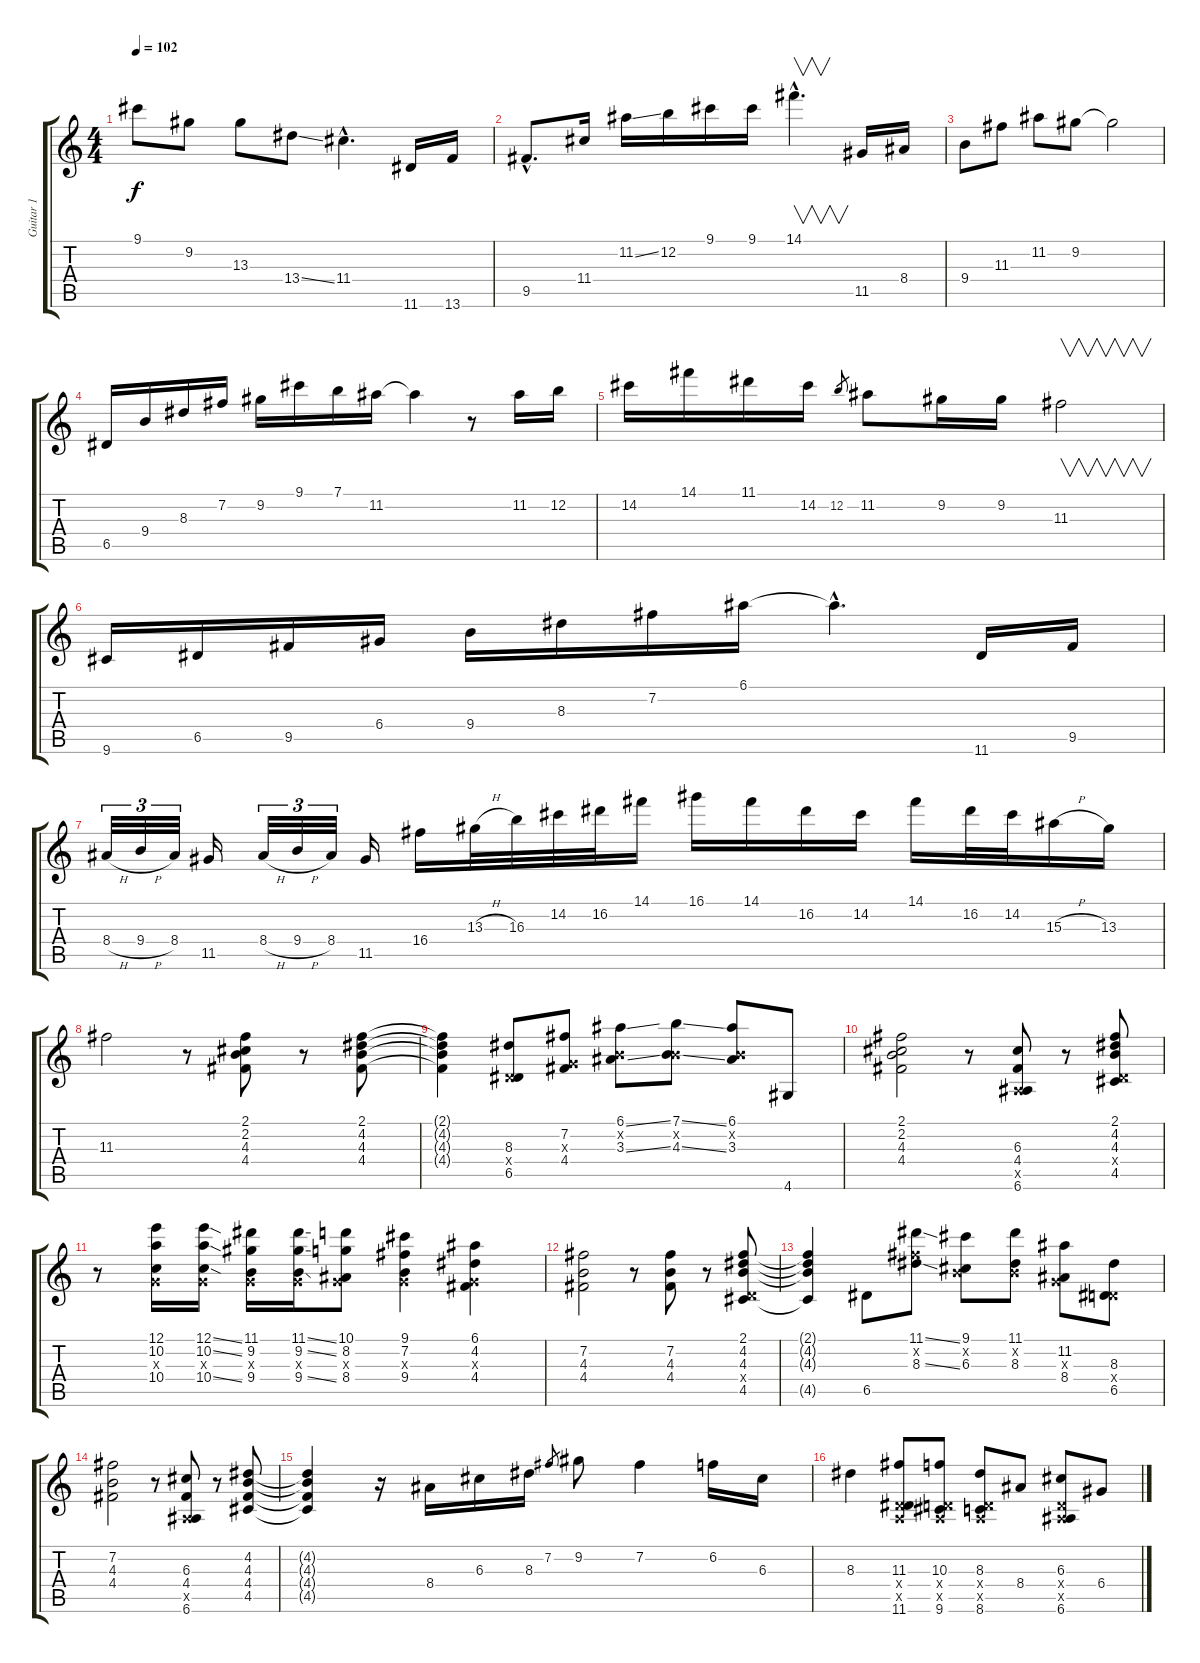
\track ("Guitar 1" "Guitar 1") {instrument electricguitarclean}
\staff {score tabs}
\tuning (E4 B3 G3 D3 A2 E2) {hide}
\ts (4 4)
\tempo 102
\clef g2
\ks c
9.1{t}.8{dy f} 9.2.8 13.3.8 13.4{ss}.8 11.4{hac}.4{d} 11.6.16 13.6.16 |
9.5{hac}.8{d} 11.4.16 11.2{ss}.16 12.2.16 9.1.16 9.1.16 14.1{hac}.4{v d} 11.5.16 8.4.16 |
9.4.8 11.3.8 11.2.8 9.2.8 9.2{t}.2 |
6.5.16 9.4.16 8.3.16 7.2.16 9.2.16 9.1.16 7.1.16 11.2.16 11.2{t}.4 r.8 11.2.16 12.2.16 |
14.2.16 14.1.16 11.1.16 14.2.16 12.2.8{gr} 11.2.8 9.2.16 9.2.16 11.3.2{v} |
9.6.16 6.5.16 9.5.16 6.4.16 9.4.16 8.3.16 7.2.16 6.1.16 6.1{hac t}.4{d} 11.6.16 9.5.16 |
8.4{h}.32{tu (3 2)} 9.4{h}.32{tu (3 2)} 8.4.32{tu (3 2)} 11.5.16 8.4{h}.32{tu (3 2)} 9.4{h}.32{tu (3 2)} 8.4.32{tu (3 2)} 11.5.16 16.4.16 13.3{h}.32 16.3.32 14.2.32 16.2.32 14.1.16 16.1.16 14.1.16 16.2.16 14.2.16 14.1.16 16.2.32 14.2.32 15.3{h}.16 13.3.16 |
11.3.2 r.8 (2.1 2.2 4.3 4.4).8 r.8 (2.1 4.2 4.3 4.4).8 |
(2.1{t} 4.2{t} 4.3{t} 4.4{t}).4 (8.3 0.4{x} 6.5).8 (7.2 0.3{x} 4.4).8 (6.1{ss} 0.2{x} 3.3{ss}).8 (7.1{ss} 0.2{x} 4.3{ss}).8 (6.1 0.2{x} 3.3).8 4.6.8 |
(2.1 2.2 4.3 4.4).2 r.8 (6.3 4.4 0.5{x} 6.6).8 r.8 (2.1 4.2 4.3 0.4{x} 4.5).8 |
r.8 (12.1 10.2 0.3{x} 10.4).16 (12.1{ss} 10.2{ss} 0.3{x} 10.4{ss}).16 (11.1 9.2 0.3{x} 9.4).16 (11.1{ss} 9.2{ss} 0.3{x} 9.4{ss}).16 (10.1 8.2 0.3{x} 8.4).8 (9.1 7.2 0.3{x} 9.4).4 (6.1 4.2 0.3{x} 4.4).4 |
(7.2 4.3 4.4).2 r.8 (7.2 4.3 4.4).8 r.8 (2.1 4.2 4.3 0.4{x} 4.5).8 |
(2.1{t} 4.2{t} 4.3{t} 4.5{t}).4 6.5.8 (11.1{ss} 7.2{x} 8.3{ss}).8 (9.1 0.2{x} 6.3).8 (11.1 0.2{x} 8.3).8 (11.2 0.3{x} 8.4).8 (8.3 0.4{x} 6.5).8 |
(7.2 4.3 4.4).2 r.8 (6.3 4.4 0.5{x} 6.6).8 r.8 (4.2 4.3 4.4 4.5).8 |
(4.2{t} 4.3{t} 4.4{t} 4.5{t}).4 r.16 8.4.16 6.3.16 8.3.16 7.2.8{gr} 9.2.8 7.2.4 6.2.16 6.3.16 |
8.3.4 (11.3 0.4{x} 0.5{x} 11.6).8 (10.3 0.4{x} 0.5{x} 9.6).8 (8.3 0.4{x} 0.5{x} 8.6).8 8.4.8 (6.3 0.4{x} 0.5{x} 6.6).8 6.4.8
